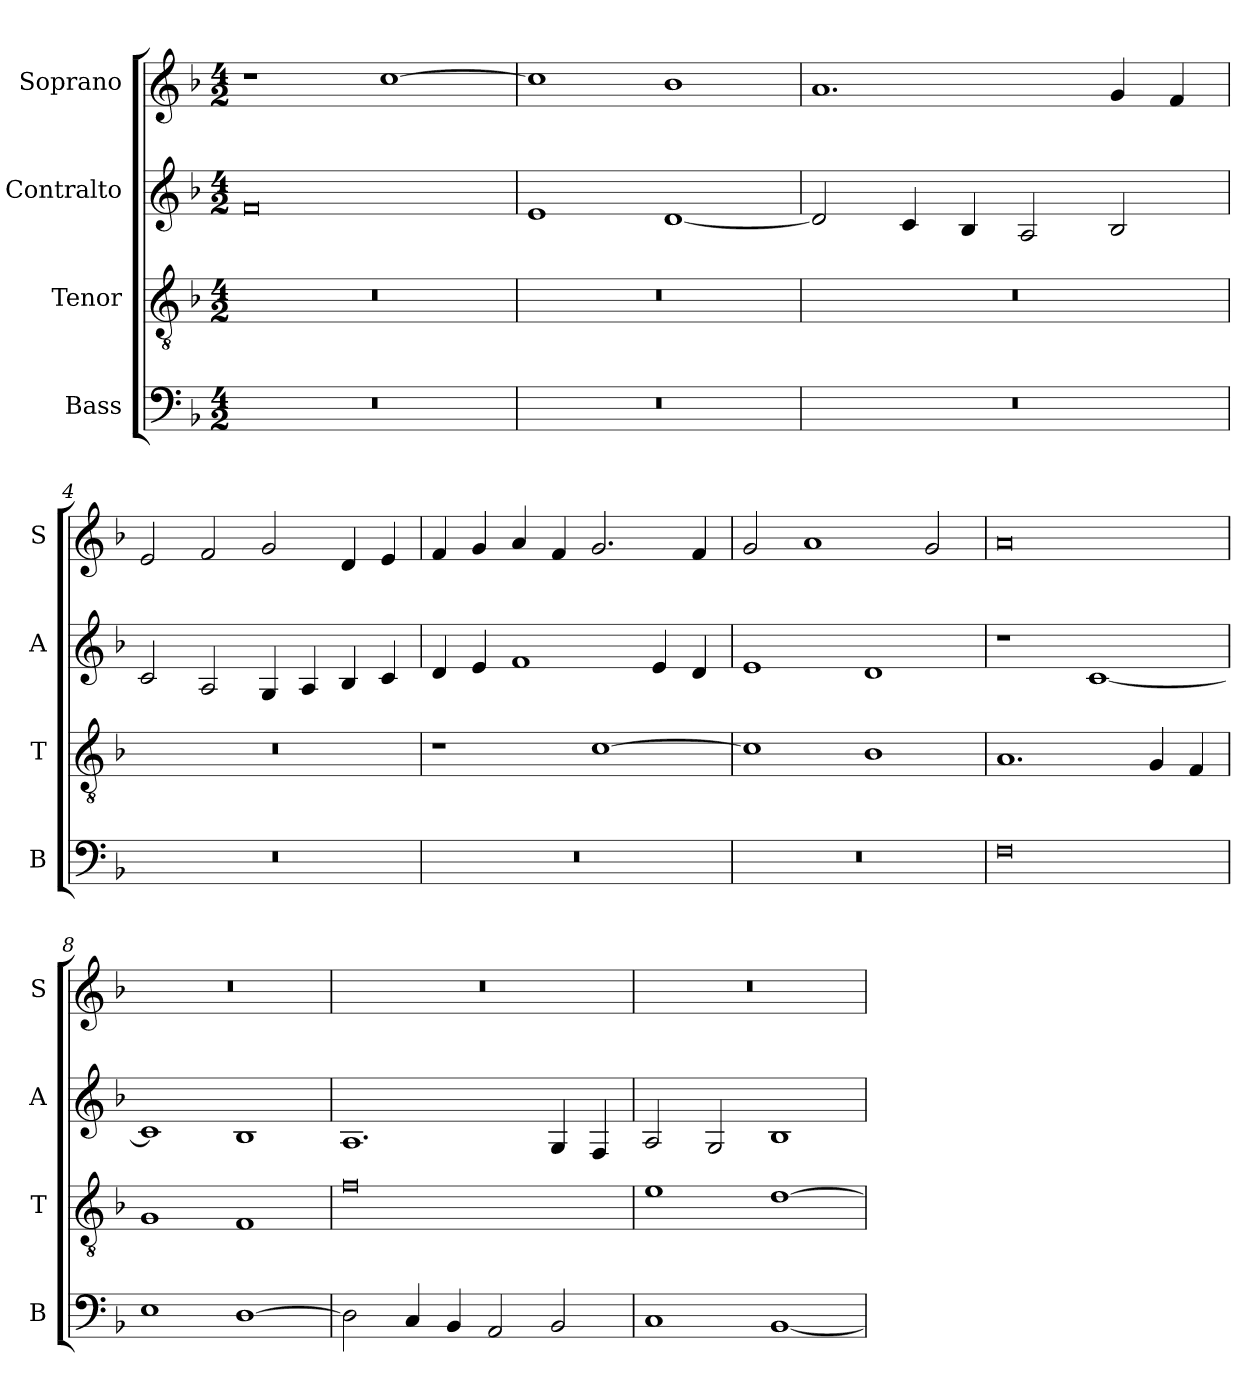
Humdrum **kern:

**kern	**kern	**kern	**kern
*part4	*part3	*part2	*part1
*staff4	*staff3	*staff2	*staff1
*I"Bass	*I"Tenor	*I"Contralto	*I"Soprano
*I'B	*I'T	*I'A	*I'S
*clefF4	*clefGv2	*clefG2	*clefG2
*k[b-]	*k[b-]	*k[b-]	*k[b-]
*F:ion	*F:ion	*F:ion	*F:ion
*M4/2	*M4/2	*M4/2	*M4/2
=1	=1	=1	=1
0r	0r	0f	1r
.	.	.	[1cc
=2	=2	=2	=2
0r	0r	1e	1cc]
.	.	[1d	1b-
=3	=3	=3	=3
0r	0r	2d]	1.a
.	.	4c	.
.	.	4B-	.
.	.	2A	.
.	.	2B-	4g
.	.	.	4f
=4	=4	=4	=4
0r	0r	2c	2e
.	.	2A	2f
.	.	4G	2g
.	.	4A	.
.	.	4B-	4d
.	.	4c	4e
=5	=5	=5	=5
0r	1r	4d	4f
.	.	4e	4g
.	.	1f	4a
.	.	.	4f
.	[1c	.	2.g
.	.	4e	.
.	.	4d	4f
=6	=6	=6	=6
0r	1c]	1e	2g
.	.	.	1a
.	1B-	1d	.
.	.	.	2g
=7	=7	=7	=7
0F	1.A	1r	0a
.	.	[1c	.
.	4G	.	.
.	4F	.	.
=8	=8	=8	=8
1E	1G	1c]	0r
[1D	1F	1B-	.
=9	=9	=9	=9
2D]	0f	1.A	0r
4C	.	.	.
4BB-	.	.	.
2AA	.	.	.
2BB-	.	4G	.
.	.	4F	.
=10	=10	=10	=10
1C	1e	2A	0r
.	.	2G	.
[1BB-	[1d	1B-	.
=	=	=	=
*-	*-	*-	*-
